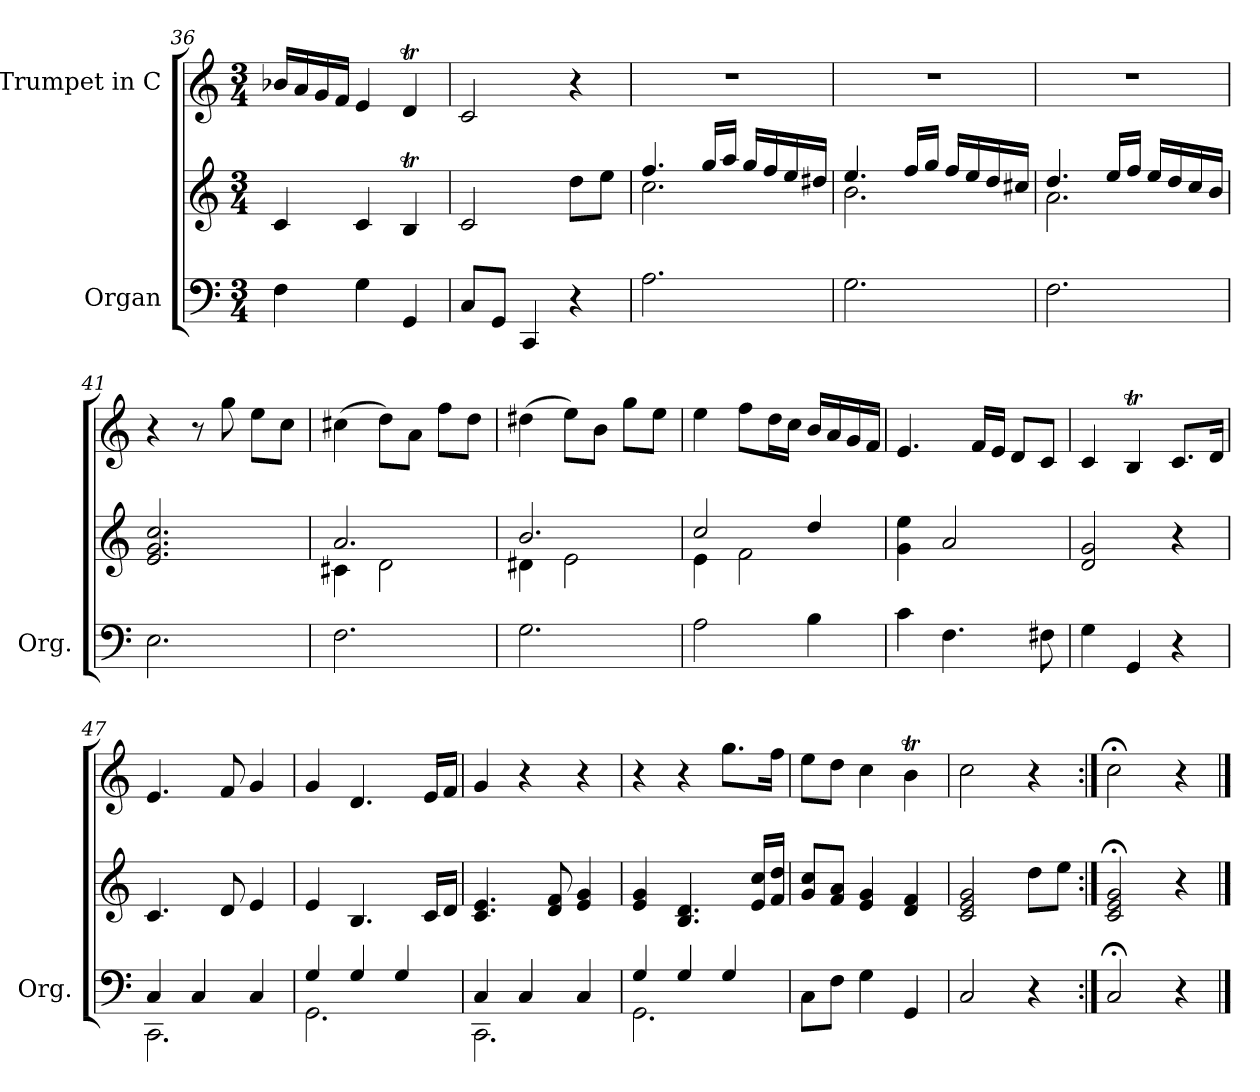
**kern	**kern	**kern
*part2	*part2	*part1
*staff3	*staff2	*staff1
*I"Organ	*	*I"Trumpet in C
*I'Org.	*	*
*clefF4	*clefG2	*clefG2
*k[]	*k[]	*k[]
*C:	*C:	*C:
*M3/4	*M3/4	*M3/4
=36	=36	=36
4F\	4c/	16b-X/LL
.	.	16a/
.	.	16g/
.	.	16f/JJ
4G\	4c/	4e/
4GG/	4Bt/	4dT/
=37	=37	=37
8C/L	2c/	2c/
8GG/J	.	.
4CC/	.	.
4r	8dd\L	4r
.	8ee\J	.
=38	=38	=38
*	*^	*
2.A\	4.ff/	2.cc\	2.r
.	16gg/LL	.	.
.	16aa/JJ	.	.
.	16gg/LL	.	.
.	16ff/	.	.
.	16ee/	.	.
.	16dd#X/JJ	.	.
!!LO:LB:g=z
=39	=39	=39	=39
2.G\	4.ee/	2.b\	2.r
.	16ff/LL	.	.
.	16gg/JJ	.	.
.	16ff/LL	.	.
.	16ee/	.	.
.	16dd/	.	.
.	16cc#X/JJ	.	.
=40	=40	=40	=40
2.F\	4.dd/	2.a\	2.r
.	16ee/LL	.	.
.	16ff/JJ	.	.
.	16ee/LL	.	.
.	16dd/	.	.
.	16cc/	.	.
.	16b/JJ	.	.
*	*v	*v	*
=41	=41	=41
2.E\	2.e/ 2.g/ 2.cc/	4r
.	.	8r
.	.	8gg\
.	.	8ee\L
.	.	8cc\J
=42	=42	=42
*	*^	*
2.F\	2.a/	4c#X\	(>4cc#X\
.	.	2d\	8dd\L)
.	.	.	8a\J
.	.	.	8ff\L
.	.	.	8dd\J
=43	=43	=43	=43
2.G\	2.b/	4d#X\	(>4dd#X\
.	.	2e\	8ee\L)
.	.	.	8b\J
.	.	.	8gg\L
.	.	.	8ee\J
=44	=44	=44	=44
2A\	2cc/	4e\	4ee\
.	.	2f\	8ff\L
.	.	.	16dd\L
.	.	.	16cc\JJ
4B\	4dd/	.	16b/LL
.	.	.	16a/
.	.	.	16g/
.	.	.	16f/JJ
*	*v	*v	*
=45	=45	=45
4c\	4g\ 4ee\	4.e/
4.F\	2a/	.
.	.	16f/LL
.	.	16e/JJ
.	.	8d/L
8F#X\	.	8c/J
!!LO:LB:g=z
=46	=46	=46
4G\	2d/ 2g/	4c/
4GG/	.	4Bt/
4r	4r	8.c/L
.	.	16d/Jk
=47	=47	=47
*^	*	*
4C/	2.CC\	4.c/	4.e/
4C/	.	.	.
.	.	8d/	8f/
4C/	.	4e/	4g/
=48	=48	=48	=48
4G/	2.GG\	4e/	4g/
4G/	.	4.B/	4.d/
4G/	.	.	.
.	.	16c/LL	16e/LL
.	.	16d/JJ	16f/JJ
=49	=49	=49	=49
4C/	2.CC\	4.c/ 4.e/	4g/
4C/	.	.	4r
.	.	8d/ 8f/	.
4C/	.	4e/ 4g/	4r
=50	=50	=50	=50
4G/	2.GG\	4e/ 4g/	4r
4G/	.	4.B/ 4.d/	4r
4G/	.	.	8.gg\L
.	.	16e/ 16cc/LL	.
.	.	16f/ 16dd/JJ	16ff\Jk
*v	*v	*	*
=51	=51	=51
8C\L	8g/ 8cc/L	8ee\L
8F\J	8f/ 8a/J	8dd\J
4G\	4e/ 4g/	4cc\
4GG/	4d/ 4f/	4bt\
=52	=52	=52
2C/	2c/ 2e/ 2g/	2cc\
4r	8dd\L	4r
.	8ee\J	.
=53:|!	=53:|!	=53:|!
2C;</	2c/;< 2e/;< 2g/;<	2cc;<\
4r	4r	4r
==	==	==
*-	*-	*-
